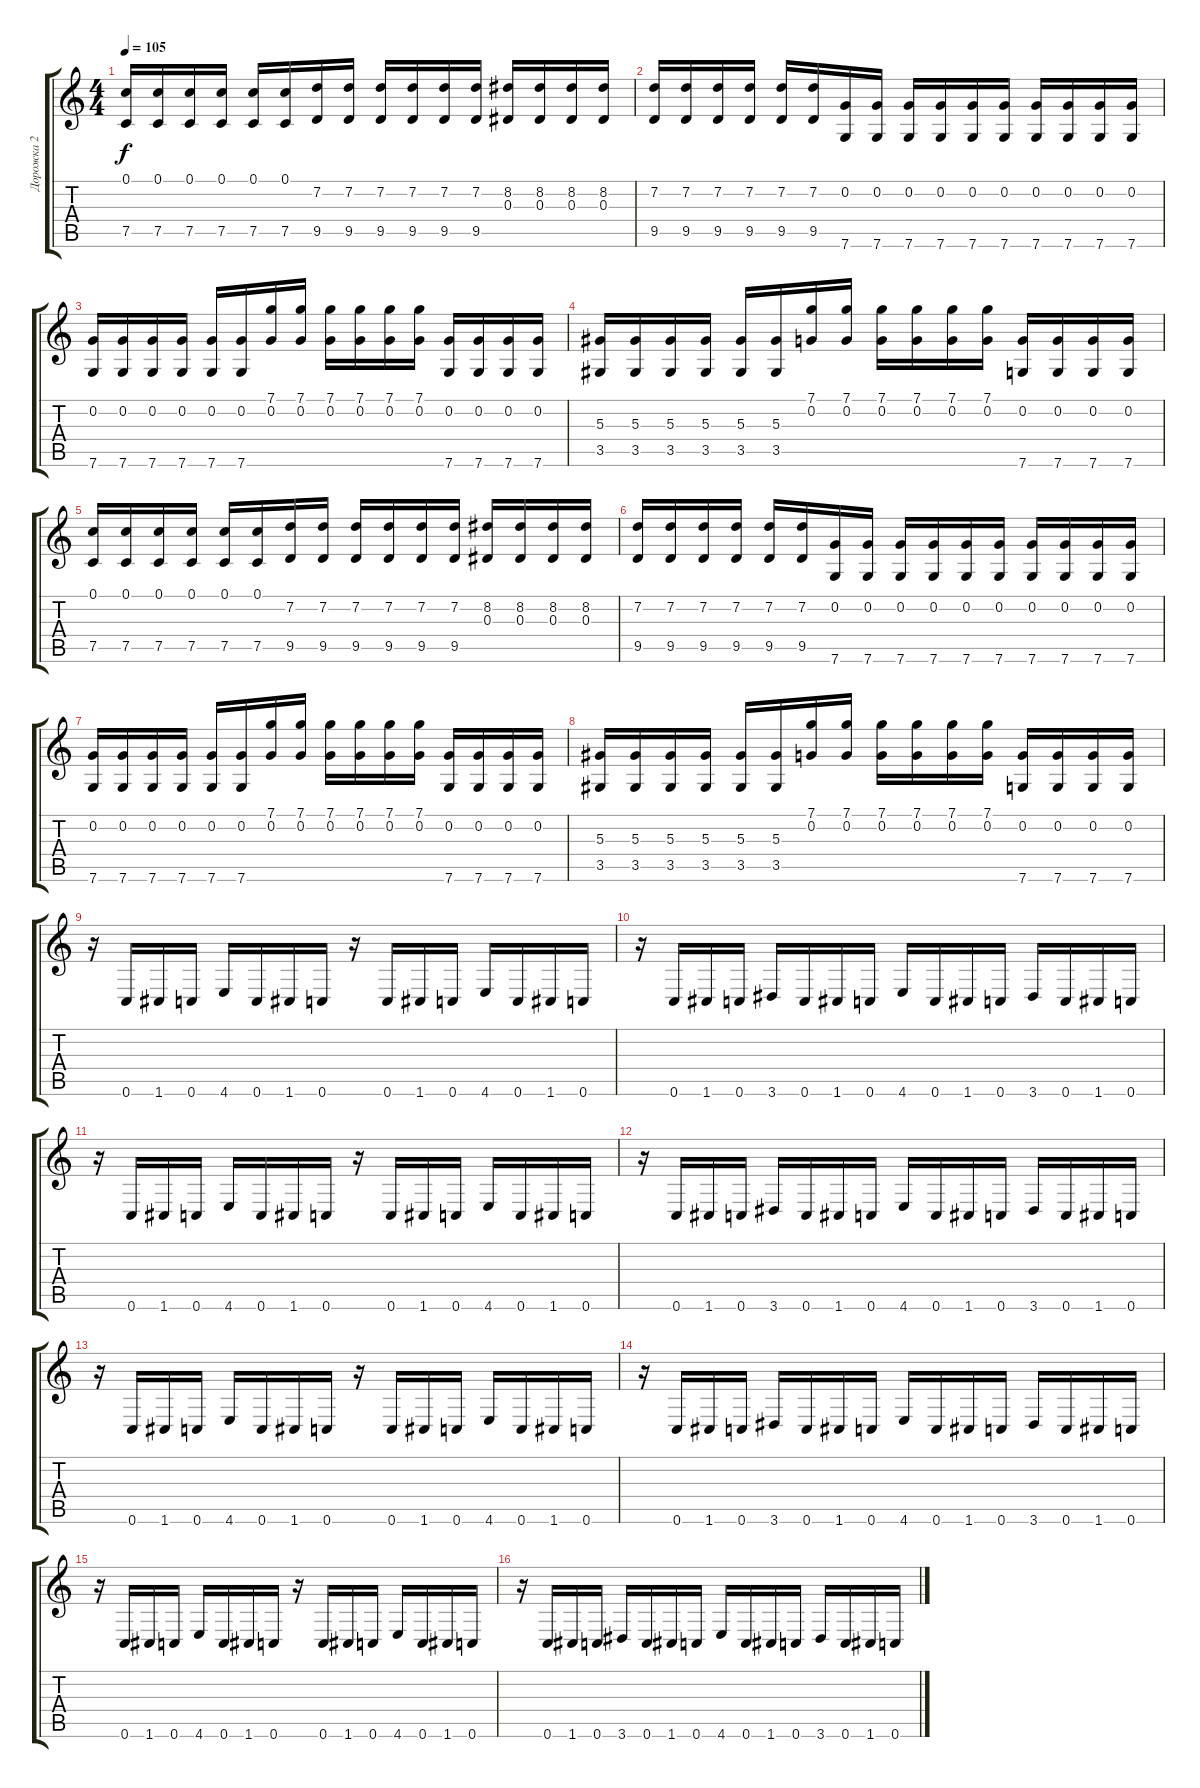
\track ("Дорожка 2" "Дорожка 2") {instrument overdrivenguitar}
\staff {score tabs}
\tuning (C4 G3 Eb3 Bb2 F2 C2) {hide}
\ts (4 4)
\tempo 105
\clef g2
\ks c
(0.1 7.5).16{dy f} (0.1 7.5).16 (0.1 7.5).16 (0.1 7.5).16 (0.1 7.5).16 (0.1 7.5).16 (7.2 9.5).16 (7.2 9.5).16 (7.2 9.5).16 (7.2 9.5).16 (7.2 9.5).16 (7.2 9.5).16 (8.2 0.3).16 (8.2 0.3).16 (8.2 0.3).16 (8.2 0.3).16 |
(7.2 9.5).16 (7.2 9.5).16 (7.2 9.5).16 (7.2 9.5).16 (7.2 9.5).16 (7.2 9.5).16 (0.2 7.6).16 (0.2 7.6).16 (0.2 7.6).16 (0.2 7.6).16 (0.2 7.6).16 (0.2 7.6).16 (0.2 7.6).16 (0.2 7.6).16 (0.2 7.6).16 (0.2 7.6).16 |
(0.2 7.6).16 (0.2 7.6).16 (0.2 7.6).16 (0.2 7.6).16 (0.2 7.6).16 (0.2 7.6).16 (7.1 0.2).16 (7.1 0.2).16 (7.1 0.2).16 (7.1 0.2).16 (7.1 0.2).16 (7.1 0.2).16 (0.2 7.6).16 (0.2 7.6).16 (0.2 7.6).16 (0.2 7.6).16 |
(5.3 3.5).16 (5.3 3.5).16 (5.3 3.5).16 (5.3 3.5).16 (5.3 3.5).16 (5.3 3.5).16 (7.1 0.2).16 (7.1 0.2).16 (7.1 0.2).16 (7.1 0.2).16 (7.1 0.2).16 (7.1 0.2).16 (0.2 7.6).16 (0.2 7.6).16 (0.2 7.6).16 (0.2 7.6).16 |
(0.1 7.5).16 (0.1 7.5).16 (0.1 7.5).16 (0.1 7.5).16 (0.1 7.5).16 (0.1 7.5).16 (7.2 9.5).16 (7.2 9.5).16 (7.2 9.5).16 (7.2 9.5).16 (7.2 9.5).16 (7.2 9.5).16 (8.2 0.3).16 (8.2 0.3).16 (8.2 0.3).16 (8.2 0.3).16 |
(7.2 9.5).16 (7.2 9.5).16 (7.2 9.5).16 (7.2 9.5).16 (7.2 9.5).16 (7.2 9.5).16 (0.2 7.6).16 (0.2 7.6).16 (0.2 7.6).16 (0.2 7.6).16 (0.2 7.6).16 (0.2 7.6).16 (0.2 7.6).16 (0.2 7.6).16 (0.2 7.6).16 (0.2 7.6).16 |
(0.2 7.6).16 (0.2 7.6).16 (0.2 7.6).16 (0.2 7.6).16 (0.2 7.6).16 (0.2 7.6).16 (7.1 0.2).16 (7.1 0.2).16 (7.1 0.2).16 (7.1 0.2).16 (7.1 0.2).16 (7.1 0.2).16 (0.2 7.6).16 (0.2 7.6).16 (0.2 7.6).16 (0.2 7.6).16 |
(5.3 3.5).16 (5.3 3.5).16 (5.3 3.5).16 (5.3 3.5).16 (5.3 3.5).16 (5.3 3.5).16 (7.1 0.2).16 (7.1 0.2).16 (7.1 0.2).16 (7.1 0.2).16 (7.1 0.2).16 (7.1 0.2).16 (0.2 7.6).16 (0.2 7.6).16 (0.2 7.6).16 (0.2 7.6).16 |
r.16 0.6.16 1.6.16 0.6.16 4.6.16 0.6.16 1.6.16 0.6.16 r.16 0.6.16 1.6.16 0.6.16 4.6.16 0.6.16 1.6.16 0.6.16 |
r.16 0.6.16 1.6.16 0.6.16 3.6.16 0.6.16 1.6.16 0.6.16 4.6.16 0.6.16 1.6.16 0.6.16 3.6.16 0.6.16 1.6.16 0.6.16 |
r.16 0.6.16 1.6.16 0.6.16 4.6.16 0.6.16 1.6.16 0.6.16 r.16 0.6.16 1.6.16 0.6.16 4.6.16 0.6.16 1.6.16 0.6.16 |
r.16 0.6.16 1.6.16 0.6.16 3.6.16 0.6.16 1.6.16 0.6.16 4.6.16 0.6.16 1.6.16 0.6.16 3.6.16 0.6.16 1.6.16 0.6.16 |
r.16 0.6.16 1.6.16 0.6.16 4.6.16 0.6.16 1.6.16 0.6.16 r.16 0.6.16 1.6.16 0.6.16 4.6.16 0.6.16 1.6.16 0.6.16 |
r.16 0.6.16 1.6.16 0.6.16 3.6.16 0.6.16 1.6.16 0.6.16 4.6.16 0.6.16 1.6.16 0.6.16 3.6.16 0.6.16 1.6.16 0.6.16 |
r.16 0.6.16 1.6.16 0.6.16 4.6.16 0.6.16 1.6.16 0.6.16 r.16 0.6.16 1.6.16 0.6.16 4.6.16 0.6.16 1.6.16 0.6.16 |
r.16 0.6.16 1.6.16 0.6.16 3.6.16 0.6.16 1.6.16 0.6.16 4.6.16 0.6.16 1.6.16 0.6.16 3.6.16 0.6.16 1.6.16 0.6.16
